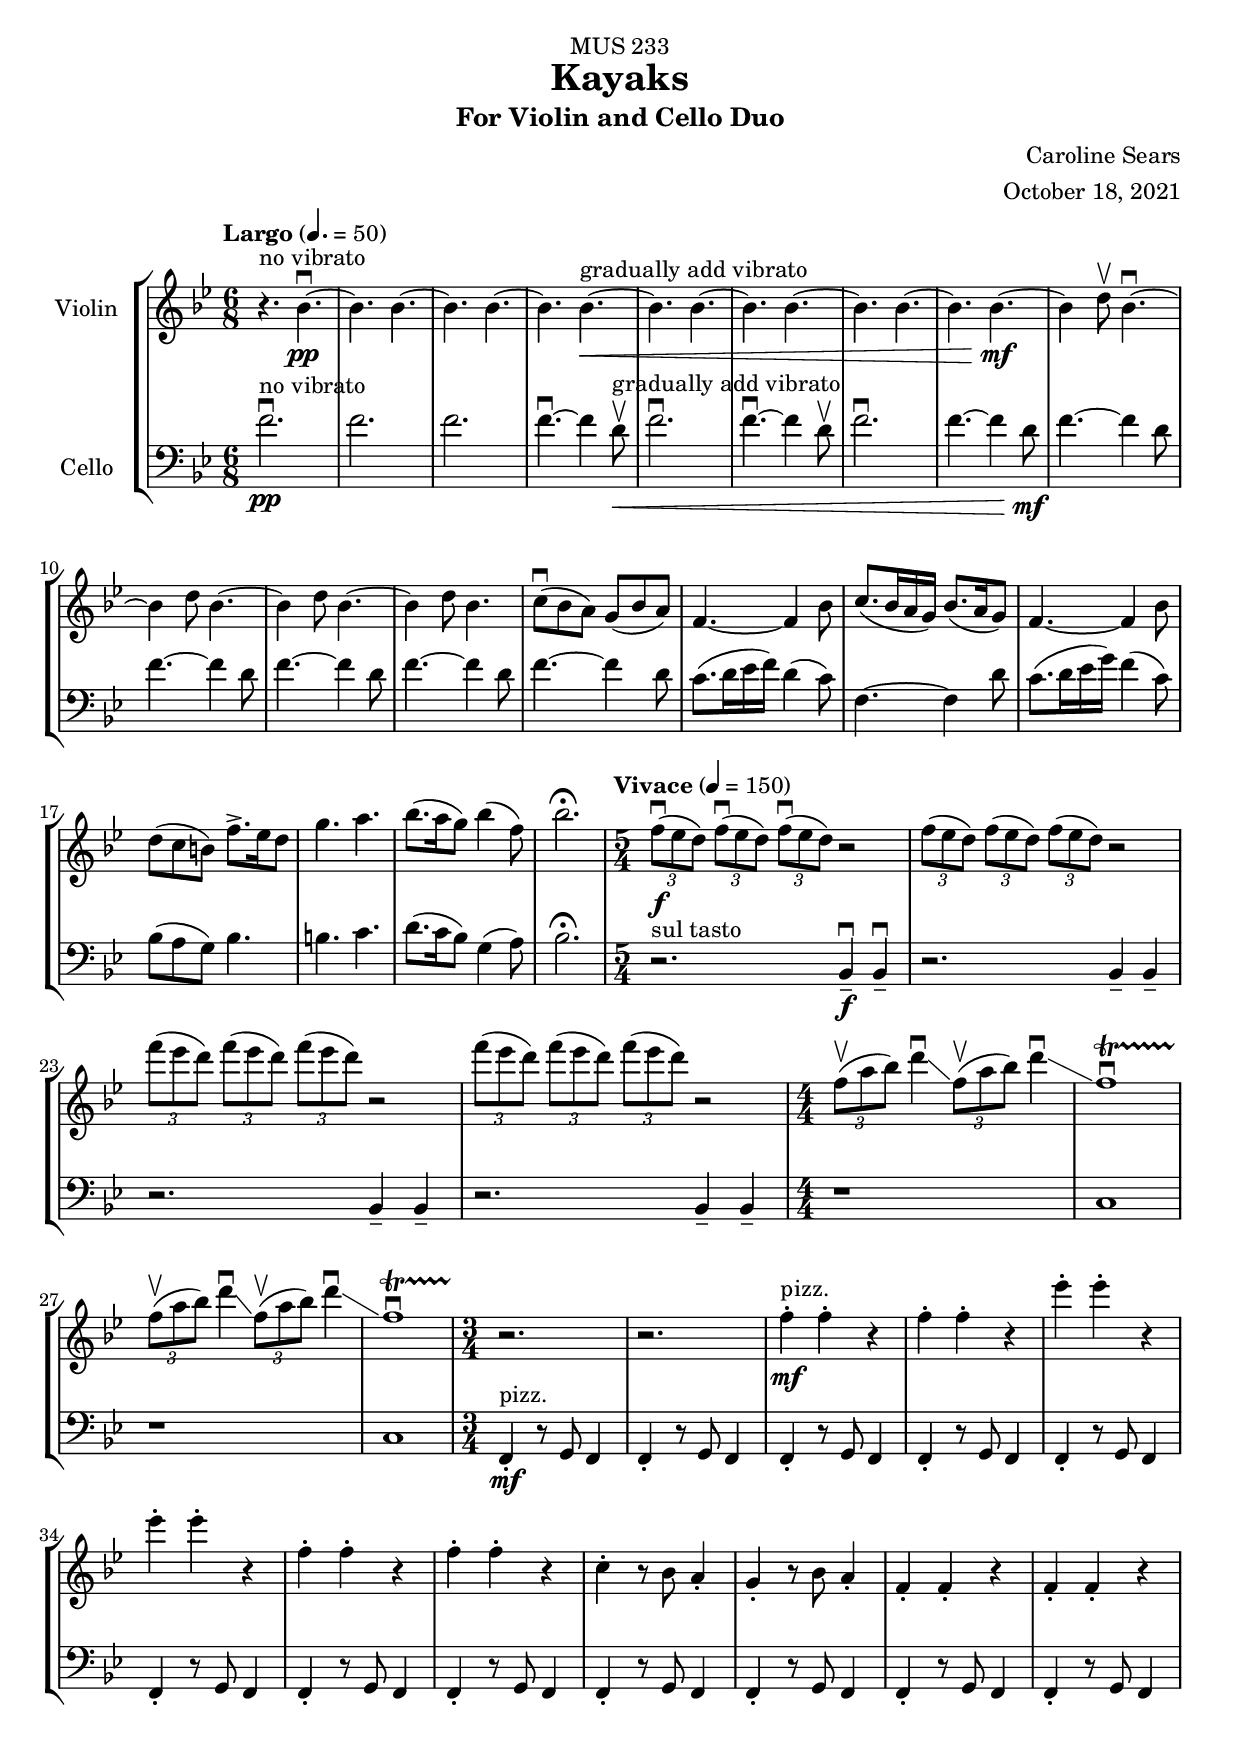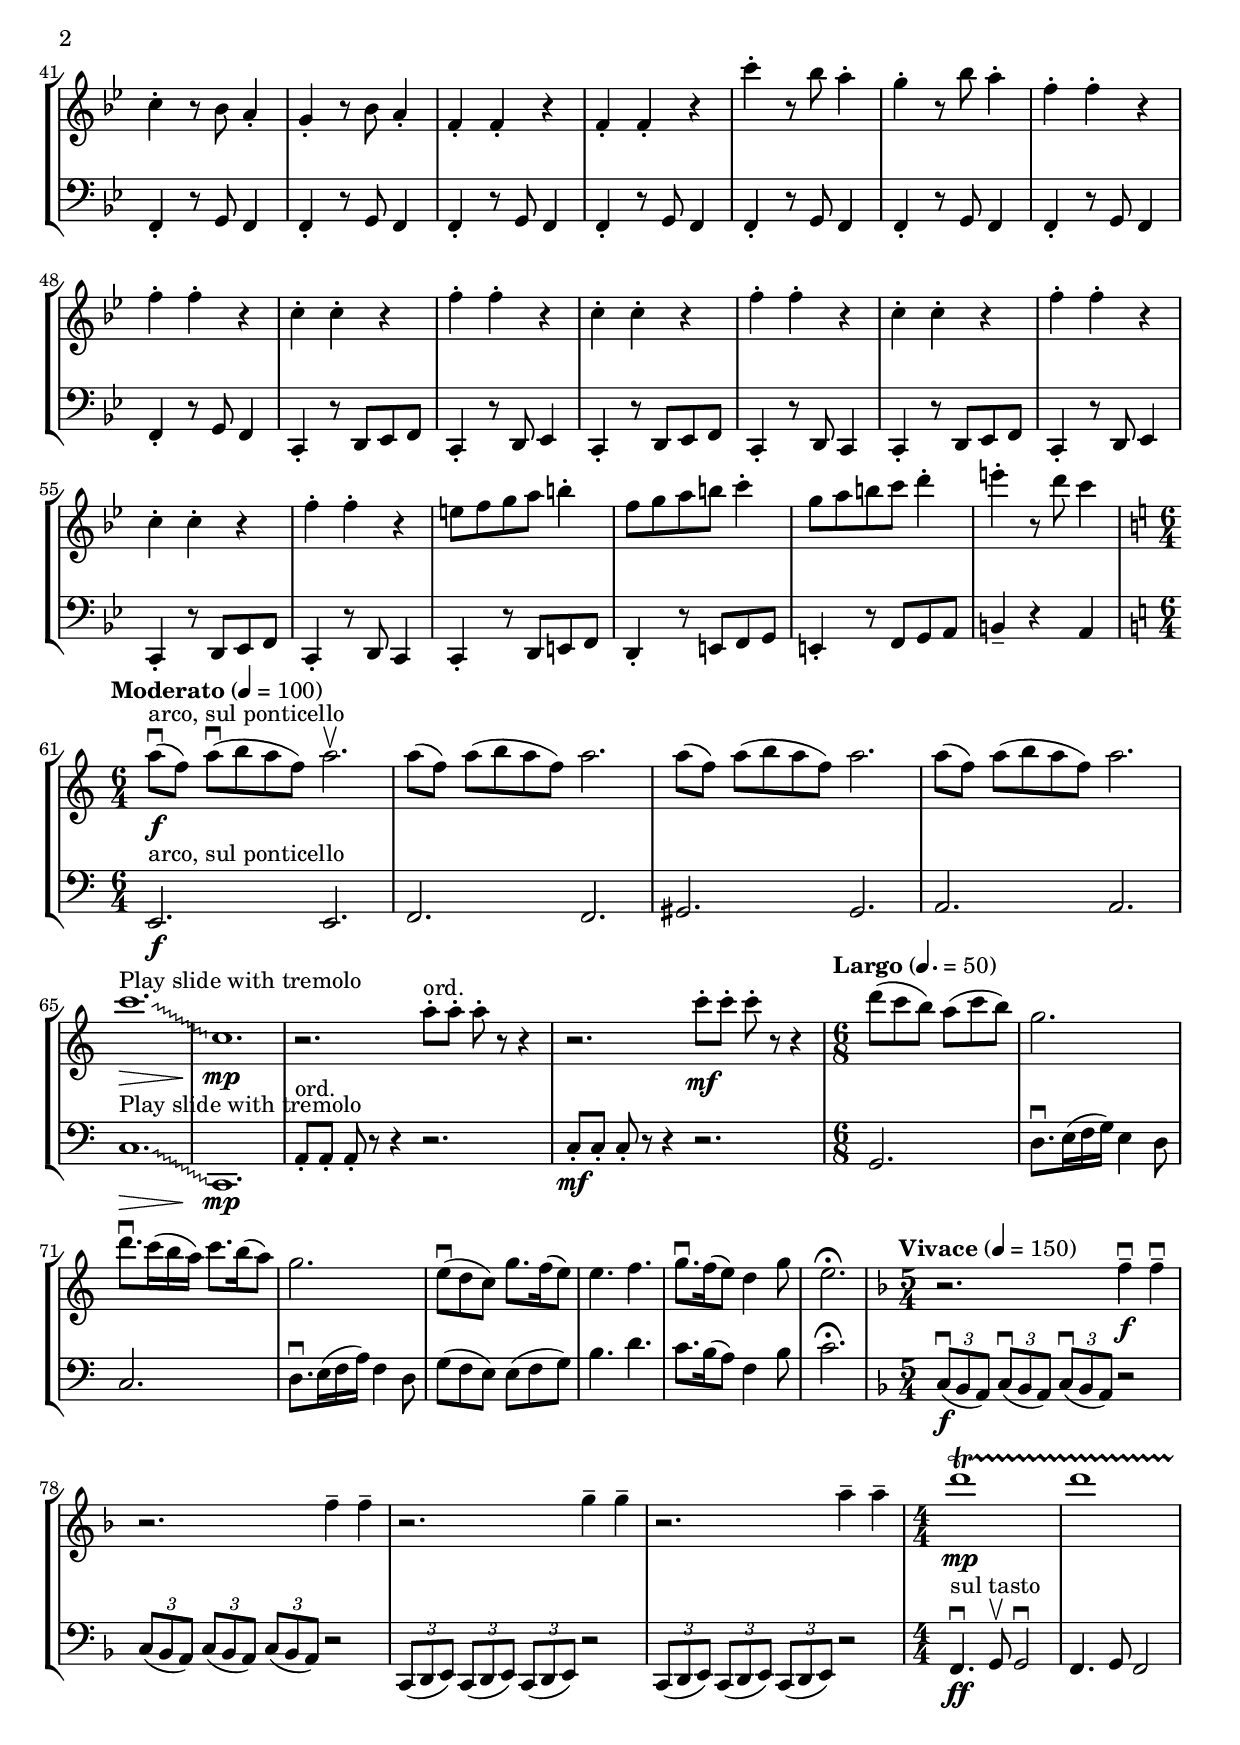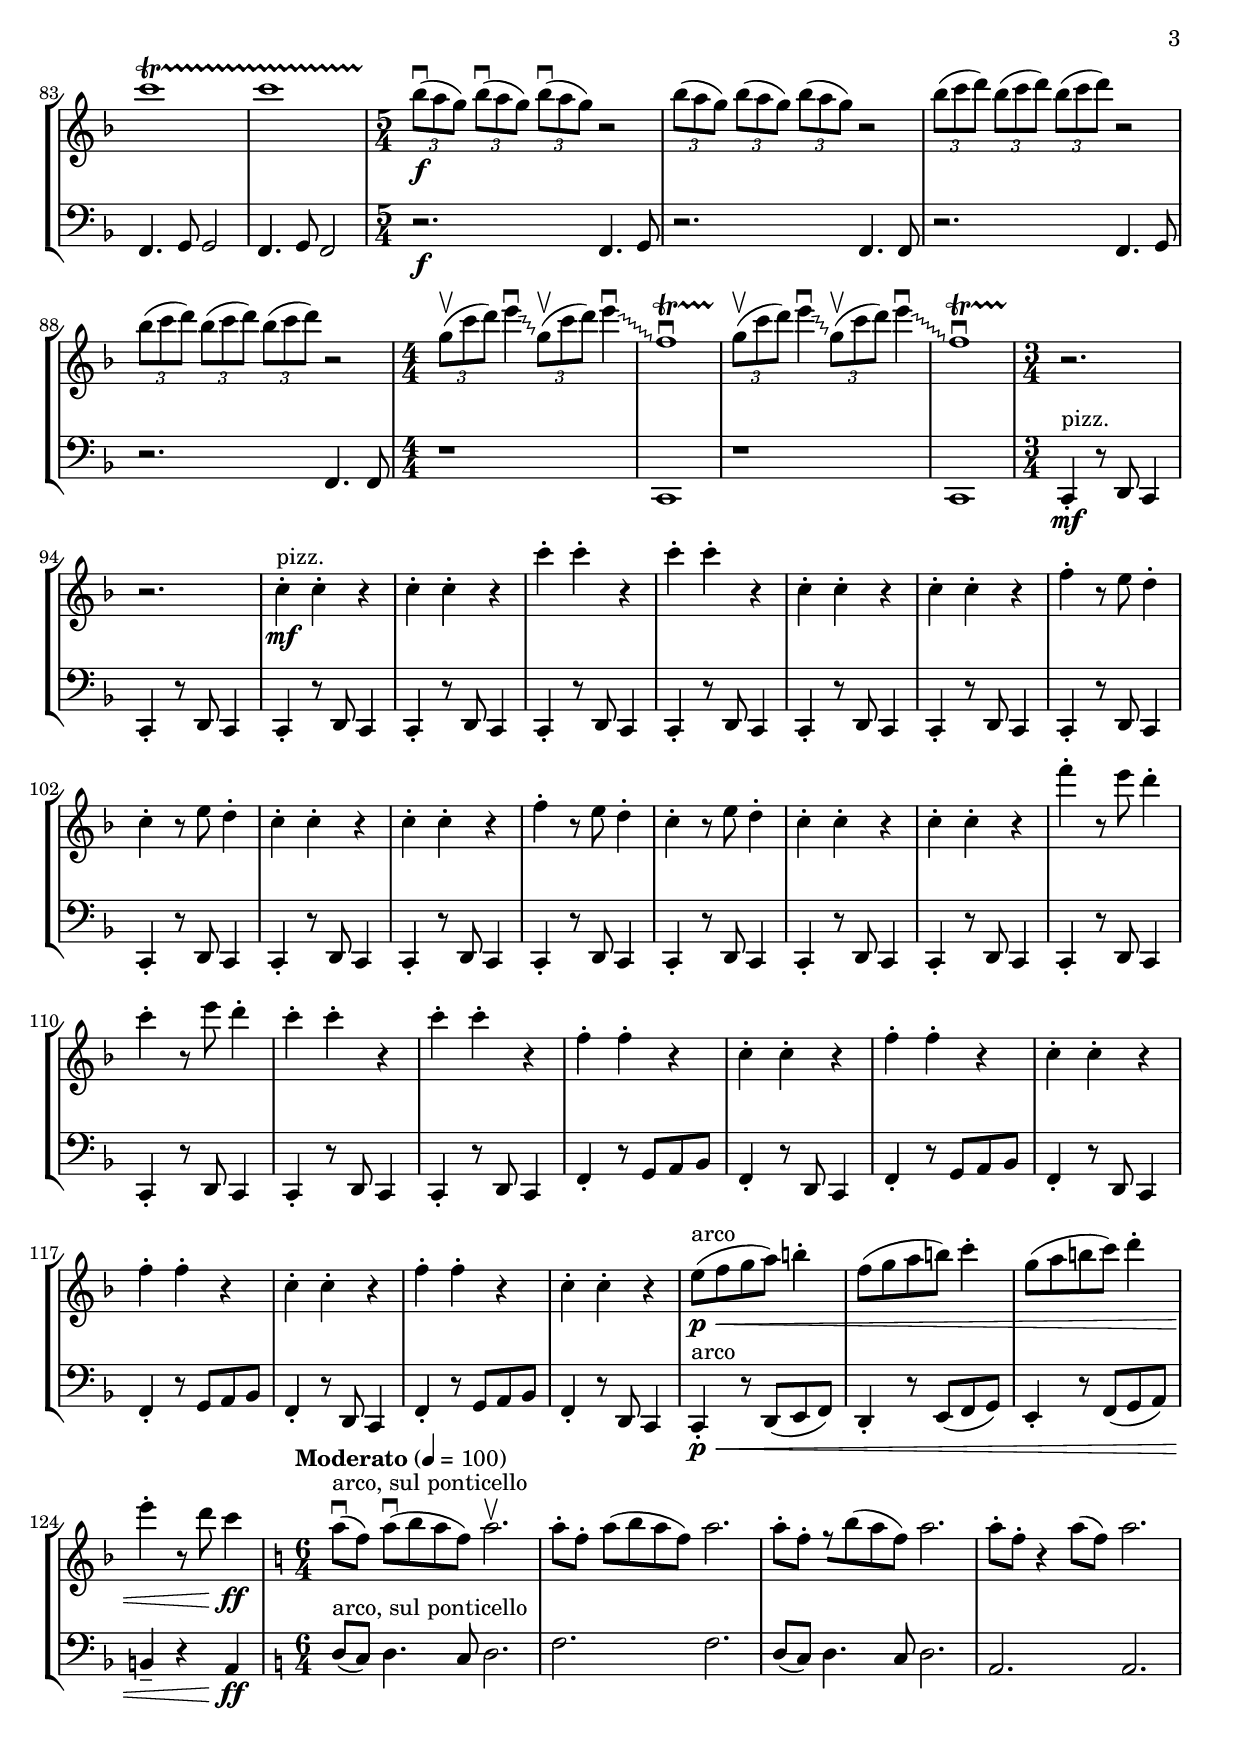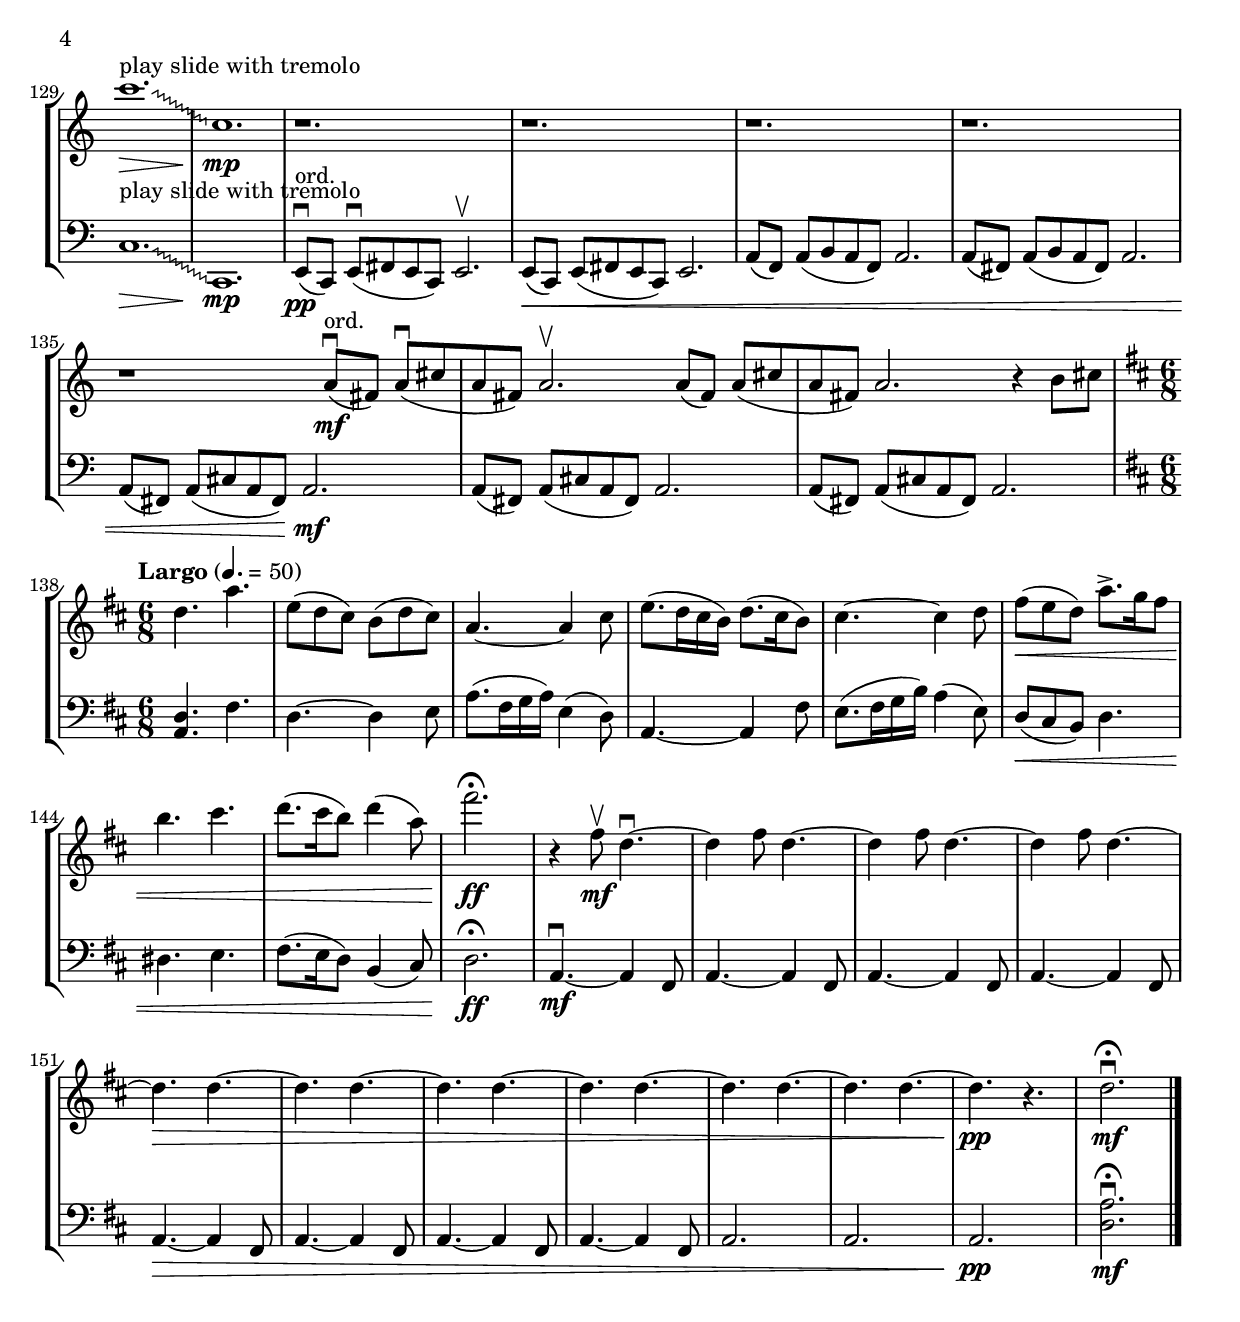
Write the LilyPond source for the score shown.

\header {
    title = "Kayaks"
    subtitle = "For Violin and Cello Duo"
    dedication = "MUS 233"
    composer = "Caroline Sears"
    arranger = "October 18, 2021"

      % The following fields are centered at the bottom
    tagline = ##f


} %make this composition feel like a journey
\score {
% violin code
  \new StaffGroup <<
    \new Staff \with { instrumentName = "Violin" }
      \relative c'' {
      %A section
      \time 6/8
      \key bes \major
      \tempo "Largo" 4. = 50
      %bars1-8
       r4.^\markup "no vibrato" bes4.\downbow~\pp| bes4. bes4.~| bes4. bes~| bes bes~\<^\markup "gradually add vibrato"|
       bes4. bes4.~| bes4. bes~| bes4. bes4.~| bes bes~\!\mf |
       %bars 9-16
       bes4 d8\upbow bes4.\downbow~|bes4 d8 bes4.~|bes4 d8 bes4.~ |bes4 d8 bes4.|
       c8\downbow (bes a) g (bes a) | f4.~f4 bes8| c8. (bes16 a g) bes8. (a16 g8) | f4.~f4 bes8|
       %bars 17-20
       d8 (c b) f'8.\accent ees16 d8 | g4. a4. | bes8. (a16 g8) bes4 (f8) | bes2.\fermata
      %%%%%%%%%%%%%%%%%%%%%%%%%%%%%
      %B Section
      \tempo "Vivace" 4 = 150
      \time 5/4
      %bars 21-24
      \tuplet 3/2 {f8\downbow\f (ees d)} \tuplet 3/2 {f\downbow (ees d)}  \tuplet 3/2 {f\downbow (ees d)} r2 |
      \tuplet 3/2 {f8 (ees d)} \tuplet 3/2 {f (ees d)}  \tuplet 3/2 {f (ees d)} r2 |
      \tuplet 3/2 {f'8 (ees d)} \tuplet 3/2 {f (ees d)}  \tuplet 3/2 {f (ees d)} r2 |
      \tuplet 3/2 {f8 (ees d)} \tuplet 3/2 {f (ees d)}  \tuplet 3/2 {f (ees d)} r2 |
      % bars 25-28
      \numericTimeSignature \time 4/4
      \tuplet 3/2 {f,8\upbow (a bes)} d4\downbow\glissando \tuplet 3/2 {f,8\upbow (a bes)} d4\downbow\glissando 
      f,1\downbow\startTrillSpan|
      \tuplet 3/2 {f8\stopTrillSpan\upbow (a bes)} d4\downbow\glissando \tuplet 3/2 {f,8\upbow (a bes)} d4\downbow\glissando 
      f,1\downbow\startTrillSpan|
      %%%%%%%%%%%%%%%%%%%%%%%%%%%%%%%%
        % C Section
      %bars 29-32
      \time 3/4
      r2.\stopTrillSpan | r | f4^"pizz."\staccato\mf f\staccato r |f4\staccato f\staccato r |
      %bars 33-36
      ees'\staccato ees\staccato r| ees\staccato ees\staccato r| f,4\staccato f\staccato r |f4\staccato f\staccato r |
      %bars 37-40
      c\staccato r8 bes a4\staccato | g\staccato r8 bes a4\staccato |f4\staccato f\staccato r |f4\staccato f\staccato r |
      %bars 41-44
      c'\staccato r8 bes a4\staccato | g\staccato r8 bes a4\staccato |f4\staccato f\staccato r |f4\staccato f\staccato r |
      %bars 45-48
      c''\staccato r8 bes a4\staccato | g\staccato r8 bes a4\staccato |f4\staccato f\staccato r |f4\staccato f\staccato r |
      %bars 49-52
      c4\staccato c\staccato r |f4\staccato f\staccato r |c4\staccato c\staccato r |f4\staccato f\staccato r |
      %bars 49-52
      c4\staccato c\staccato r |f4\staccato f\staccato r |c4\staccato c\staccato r |f4\staccato f\staccato r |
      %bars 57-60
      e8 f g a b4\staccato |f8 g a b c4\staccato |g8 a b c d4\staccato | e4\staccato r8 d c4 |
      %%%%%%%%%%%%%%%%%%%%%%%%%%%%%%%%%
      %D Section
      \time 6/4
      \key a \minor
      \tempo "Moderato" 4 = 100
      %bars 61- 64
      a8^"arco, sul ponticello"\downbow\f [(f)] a\downbow [(b a f)] a2.\upbow |a8 [(f)] a [(b a f)] a2. | 
      a8 [(f)] a [(b a f)] a2. |a8 [(f)] a [(b a f)] a2. |
      %bars 65-68
      \override Glissando.style = #'zigzag
       c1.\glissando^\markup "Play slide with tremolo"\> | c,\!\mp |
        r2. a'8\staccato^\markup "ord." [a\staccato] a\staccato r8 r4 |
        r2. c8\staccato\mf [c\staccato] c\staccato r8 r4 |
      %bars 69-72
      \time 6/8
       \tempo "Largo" 4. = 50
      d8 (c b) a (c b)| g2.| d'8.\downbow c16 (b a) c8. b16 (a8)| g2. | e8\downbow (d c) g'8. f16 (e8)| e4. f |g8.\downbow f16 (e8) d4 g8 |e2.\fermata |
     %%%%%%%%%%%%%%%%%%%%%%%%%%%%%%%%%%%%%
      %B' Section 
      %bars 73-76
       \key f \major
       \time 5/4
       \tempo "Vivace" 4 =150
      r2. f4\tenuto\downbow\f f4\downbow\tenuto |r2. f4\tenuto f4\tenuto |
      r2. g4\tenuto g4\tenuto |r2. a4\tenuto a4\tenuto |
      %bars 77-80
      \time 4/4
      d1\startTrillSpan\mp | d1 | c1 | c1 |
      %bars 81-84
      \time 5/4
      \tuplet 3/2 {bes8\stopTrillSpan\downbow\f(a g)} \tuplet 3/2 {bes\downbow (a g)}  \tuplet 3/2 {bes\downbow (a g)} r2 |
      \tuplet 3/2 {bes8(a g)} \tuplet 3/2 {bes8(a g)}  \tuplet 3/2 {bes8(a g)} r2 |
      \tuplet 3/2 {bes8(c d)} \tuplet 3/2 {bes8(c d)}  \tuplet 3/2 {bes8(c d)} r2 |
      \tuplet 3/2 {bes8(c d)} \tuplet 3/2 {bes8(c d)}  \tuplet 3/2 {bes8(c d)} r2 |
      %bars 85-88
      \time 4/4
      \tuplet 3/2 {g,8\upbow (c d)} e4\downbow\glissando \tuplet 3/2 {g,8\upbow (c d)} e4\downbow\glissando 
      f,1\downbow\startTrillSpan|
      \tuplet 3/2 {g8\stopTrillSpan\upbow (c d)} e4\downbow\glissando \tuplet 3/2 {g,8\upbow (c d)} e4\downbow\glissando 
      f,1\downbow\startTrillSpan|
      %%%%%%%%%%%%%%%%%%%%%%%%
      %C' Section
      \time 3/4
      %Bars 89-92
      r2.\stopTrillSpan | r | c4^"pizz."\staccato\mf c\staccato r |c4\staccato c\staccato r |
      %bars 93-96
      c'\staccato c\staccato r| c\staccato c\staccato r| c,4\staccato c\staccato r |c4\staccato c\staccato r |
      %bars 97-100
      f\staccato r8 e d4\staccato | c\staccato r8 e d4\staccato |c4\staccato c\staccato r |c4\staccato c\staccato r |
      %bars 101-104
      f\staccato r8 e d4\staccato | c\staccato r8 e d4\staccato |c4\staccato c\staccato r |c4\staccato c\staccato r |
      %bars 105-108
      f'\staccato r8 e d4\staccato | c\staccato r8 e d4\staccato |c4\staccato c\staccato r |c4\staccato c\staccato r |
      %bars 109-112
      f,4\staccato f\staccato r |c4\staccato c\staccato r |f4\staccato f\staccato r |c4\staccato c\staccato r |
      %bars 113-116
      f4\staccato f\staccato r |c4\staccato c\staccato r |f4\staccato f\staccato r |c4\staccato c\staccato r |
      %bars 117-120
      e8^"arco"\p\< (f g a) b4\staccato |f8 (g a b) c4\staccato |g8 (a b c) d4\staccato | e4\staccato r8 d c4\!\ff |
      %%%%%%%%%%%%%%%%%%%%%%%%%%
      %D' Section (climax)
      \time 6/4
      \key a \minor
      \tempo "Moderato" 4 = 100
      %bars 121-124
      a8^"arco, sul ponticello"\downbow [(f)] a\downbow [(b a f)] a2.\upbow |
      a8\staccato [f\staccato] a [(b a f)] a2. | 
      a8\staccato [f\staccato] r [b (a f)] a2. |
      a8\staccato [f\staccato] r4  a8 (f) a2. |
      %bars 125-128
       c1.\glissando^\markup "play slide with tremolo"\> | c,\!\mp | 
      %bars 129-132
      r1. |r |r |r |
      %bars 132-135
      r1 a8^"ord."\mf\downbow ([fis]) a\downbow [(cis |
      a fis)] a2.\upbow a8 ([fis]) a [(cis |
       a fis)] a2. r4 b8 cis |
       \key d \major
       \time 6/8
       \tempo "Largo" 4. = 50
       d4. a' |
       %bars 136-139
       e8 (d cis) b (d cis) |a4.~a4 cis8 | e8. (d16 cis b) d8. (cis16 b8) | cis4.~cis4 d8 |
       %bars 140-143
       fis8\< (e d) a'8.\accent g16 fis8 | b4. cis4. | d8. (cis16 b8) d4 (a8) | fis'2.\!\ff\fermata
      %%%%%%%%%%%%%%%%%
      %Outro
      %bars 144-147
      r4 fis,8\upbow\mf d4.\downbow~|d4 fis8 d4.~ |d4 fis8 d4.~ |d4 fis8 d4.~ |
      %bars 148-151
      d4.\> d4.~| d4. d~|d4. d4.~| d4. d~|
      %bars 152-155
      d4. d4.~| d4. d~|d4.\!\pp r4.|d2.\mf\fermata\downbow \bar "|."
      }
    


%cello code
    \new Staff \with { instrumentName = "Cello" }
      \relative c' { 
      \clef "bass"
      %A section
      \time 6/8
      \key bes \major
      \tempo "Largo" 4. = 50
      %bars 1-8
      f2.\downbow\pp^\markup "no vibrato" |f |f |f4.\downbow~f4 d8\upbow\<^\markup "gradually add vibrato" |
      f2.\downbow|f4.\downbow~f4 d8\upbow |f2.\downbow|f4.~f4 d8\!\mf |
      %bars 9-16
      f4.~f4 d8 |f4.~f4 d8 |f4.~f4 d8 |f4.~f4 d8 |
      f4.~f4 d8 | c8. (d16 ees16 f) d4 (c8) |f,4.~f4 d'8 |c8. (d16 ees16 g) f4 (c8) |
      %bars 17-20
      bes8 (a g) bes4. | b4. c4. | d8. (c16 bes8) g4 (a8) |bes2.\fermata|
      %%%%%%%%%%%%%%%%%%%%%%%%%%%%%%%%%%
      %B section
      \tempo "Vivace" 4 = 150
      \time 5/4
      %bars 21-24
      r2.^\markup"sul tasto" bes,4 \tenuto\downbow\f bes4\downbow\tenuto |r2. bes4\tenuto bes4\tenuto |
      r2. bes4\tenuto bes4\tenuto |r2. bes4\tenuto bes4\tenuto |
      %bars 25-28
      \numericTimeSignature \time 4/4
      r1|c1|r1|c1
      %%%%%%%%%%%%%%%%%%%%%%%%%%%%%%%%%%%
      %C Section
      \time 3/4
      %bars 29-32
      f,4\staccato^"pizz."\mf r8 g f4 |f4\staccato r8 g f4 |f4\staccato r8 g f4 |f4\staccato r8 g f4 |
      %bars 33-36
      f4\staccato r8 g f4 |f4\staccato r8 g f4 |f4\staccato r8 g f4 |f4\staccato r8 g f4 |
      %bars 37-40
      f4\staccato r8 g f4 |f4\staccato r8 g f4 |f4\staccato r8 g f4 |f4\staccato r8 g f4 |
      %bars 41-44
      f4\staccato r8 g f4 |f4\staccato r8 g f4 |f4\staccato r8 g f4 |f4\staccato r8 g f4 |
      %bars 45-48
      f4\staccato r8 g f4 |f4\staccato r8 g f4 |f4\staccato r8 g f4 |f4\staccato r8 g f4 |
      %bars 49-52
      c4\staccato r8 d8 ees f|c4\staccato r8 d ees4 | c4\staccato r8 d8 ees f|c4\staccato r8 d c4 |
      %bars 53-56
      c4\staccato r8 d8 ees f|c4\staccato r8 d ees4 | c4\staccato r8 d8 ees f|c4\staccato r8 d c4 |   
      %bars 57-60
       c4\staccato r8 d8 e f| d4\staccato r8 e f g|  e4\staccato r8 f8 g a | b4\tenuto r4 a |
      %%%%%%%%%%%%%%%%%%%%%%%%%%%%%%%%%%
      %D Section (tense)
      \time 6/4
      \key a \minor
      \tempo "Moderato" 4 = 100
      %bars 61-64
      e2.^"arco, sul ponticello"\f e2. | f2. f2. | gis2. gis2. | a a |
      %bars 65-68
      \override Glissando.style = #'zigzag
      c1.\glissando^\markup "Play slide with tremolo"\> | c,\!\mp |
       a'8\staccato^\markup "ord." [a8\staccato] a8\staccato r8 r4 r2. |
       c8\staccato\mf [c8\staccato] c8\staccato r8 r4 r2. |
       %bars 69-72
      \time 6/8
      \tempo "Largo"4. = 50
       g2. | d'8.\downbow e16 (f g) e4 d8 | c2. | d8.\downbow e16 (f a) f4 d8 | g8 (f e) e (f g)| b4. d | c8. b16 (a8) f4 b8 |c2.\fermata |
       %%%%%%%%%%%%%%%%%%%%
       %B' Section 
       %bars 73-76
       \key f \major
       \time 5/4
       \tempo "Vivace" 4 =150
       \tuplet 3/2 {c,8\downbow\f (bes a)} \tuplet 3/2 {c\downbow (bes a)}  \tuplet 3/2 {c\downbow (bes a)} r2 |
       \tuplet 3/2 {c8(bes a)} \tuplet 3/2 {c (bes a)}  \tuplet 3/2 {c (bes a)} r2 |
       \tuplet 3/2 {c,8 (d e)} \tuplet 3/2 {c (d e)}  \tuplet 3/2 {c (d e)} r2 |
       \tuplet 3/2 {c8 (d e)} \tuplet 3/2 {c (d e)}  \tuplet 3/2 {c(d e)} r2 |
      %bars 77-80
      \time 4/4
       f4.^\markup"sul tasto" \downbow\ff g8\upbow g2\downbow | f4. g8 f2 | f4. g8 g2 | f4. g8 f2 |
       %bars 81-84
      \time 5/4
      r2.\f f4. g8 | r2. f4. f8 |r2. f4. g8 |r2. f4. f8 |
      %bars 85-88
      \time 4/4
      r1|c1|r1|c1
      %%%%%%%%%%%%%%%%%%%%%%%%
      %C' Section
      \time 3/4
      %Bars 89-92
      c4\staccato^"pizz."\mf r8 d c4 |c4\staccato r8 d c4 |c4\staccato r8 d c4 |c4\staccato r8 d c4 |
      %bars 93-96
      c4\staccato r8 d c4 |c4\staccato r8 d c4 |c4\staccato r8 d c4 |c4\staccato r8 d c4 |
      %bars 97-100
      c4\staccato r8 d c4 |c4\staccato r8 d c4 |c4\staccato r8 d c4 |c4\staccato r8 d c4 |
      %bars 101-104
      c4\staccato r8 d c4 |c4\staccato r8 d c4 |c4\staccato r8 d c4 |c4\staccato r8 d c4 |
      %bars 105-108
      c4\staccato r8 d c4 |c4\staccato r8 d c4 |c4\staccato r8 d c4 |c4\staccato r8 d c4 |
      %bars 109-112
      f4\staccato r8 g8 a bes|f4\staccato r8 d c4 | f4\staccato r8 g8 a bes|f4\staccato r8 d c4 |
      %bars 113-116
      f4\staccato r8 g8 a bes|f4\staccato r8 d c4 | f4\staccato r8 g8 a bes|f4\staccato r8 d c4 |  
      %bars 117-120
       c4\staccato^"arco"\p\< r8 d8 (e f)| d4\staccato r8 e (f g)|  e4\staccato r8 f8 (g a) | b4\tenuto r4 a\!\ff
       %%%%%%%%%%%%%%%%%%%%%%%%
      %D' Section (climax)
      \time 6/4
      \key a \minor
      \tempo "Moderato" 4 = 100
      %bars 121-124
      d8^"arco, sul ponticello" (c) d4. c8 d2. | f2. f2. |d8(c) d4. c8 d2. | a a |
      %bars 125-128
      c1.\glissando^\markup "play slide with tremolo"\> | c,\!\mp | 
      %bars 129-131
      e8^"ord."\downbow\pp [(c)] e\downbow [(fis e c)] e2.\upbow |
      e8\< [(c)] e[(fis e c)] e2. |
      a8 [(f)] a [(b a f)] a2. | 
      a8 [(fis)] a [(b a fis)] a2. | 
      %bars 132-135
      a8 [(fis)] a [(cis a fis)] a2.\!\mf | 
      a8 [(fis)] a [(cis a fis)] a2. | 
      a8 [(fis)] a [(cis a fis)] a2. | 
      \key d \major
      \time 6/8
      \tempo "Largo" 4. = 50
      <d a>4. fis |
      %bars 136-139
      d4.~d4 e8 | a8. (fis16 g16 a) e4 (d8) |a4.~a4 fis'8 |e8. (fis16 g16 b) a4 (e8) |
      %bars 140-143
      d8\< (cis b) d4. | dis4. e4. | fis8. (e16 d8) b4 (cis8) |d2.\!\ff\fermata|
      %%%%%%%%%%%%%%%%%
      %Outro
      %bars 144-147
      a4.\downbow\mf~a4 fis8 | a4.~a4 fis8 |a4.~a4 fis8 |a4.~a4 fis8 |
      %bars 148-151
      |a4.\>~a4 fis8| a4.~a4 fis8| a4.~a4 fis8| a4.~a4 fis8 |
      %bars 152-155
      a2. |a |a\!\pp |<d a'>\mf\downbow\fermata \bar "|."
      }
  >>
  \layout { }
  \midi { }
}
